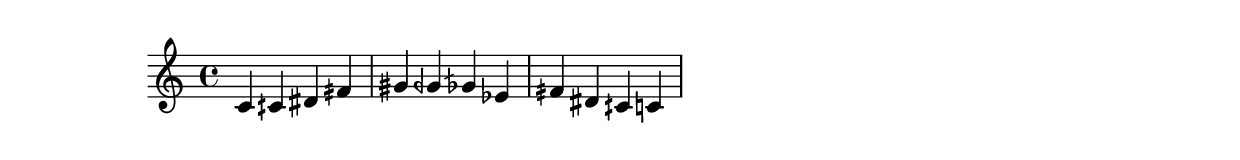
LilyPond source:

% Do not edit this file; it is automatically
% generated from Documentation/snippets/new
% This file is in the public domain.
%% Note: this file works from version 2.13.0
\version "2.13.29"

\header {
%% Translation of GIT committish: 0b55335aeca1de539bf1125b717e0c21bb6fa31b
  texidoces = "
El «Makam» es un tipo de melodía de Turquía que
utiliza alteraciones microtonales de 1/9 de tono.  Consulte el
archivo de inicio @code{makam.ly} (véase el 'Manual de
aprendizaje @version{}, 4.6.3 Otras fuentes de información' para
averiguar la situación de este archivo) para ver detalles de los
nombres de las notas y las alteraciones.

"
  doctitlees = "Ejemplo de «Makam»"



%% Translation of GIT committish: 0a868be38a775ecb1ef935b079000cebbc64de40
  texidocde = "
Makam ist eine türkische Melodie, in der 1/9-Tonabstände
eingesetzt werden.  Sehen Sie sich die Initialisierungsdatei
@code{makam.ly} für weiter Information zu Tonhöhenbezeichnungen
und Alterationen an (siehe
Handbuch zum Lernen @version{}, 4.6.3 Weitere Information zu
Hinweisen, wo diese Datei gespeichert ist)."

  doctitlede = "Makam-Beispiel"

%% Translation of GIT committish: 4ab2514496ac3d88a9f3121a76f890c97cedcf4e
  texidocfr = "
Le « makam » est une forme de mélodie turque qui utilise des altérations
d'un neuvième de ton.  Consultez le fichier d'initialisation
@code{makam.ly} pour plus de détails sur les hauteurs et altérations
utilisées (voir le chapitre 4.6.3 - Autres sources d'information du
manuel d'initiation pour le localiser).

"
  doctitlefr = "Exemple de musique « Makam »"

  lsrtags = "pitches, world-music"
  texidoc = "
Makam is a type of melody from Turkey using 1/9th-tone microtonal
alterations.  Consult the initialization file @samp{ly/makam.ly} for
details of pitch names and alterations.

"
  doctitle = "Makam example"
} % begin verbatim


% Initialize makam settings
\include "makam.ly"

\relative c' {
  \set Staff.keySignature = #`((6 . ,(- KOMA)) (3 . ,BAKIYE))
  c4 cc db fk
  gbm4 gfc gfb efk
  fk4 db cc c
}
